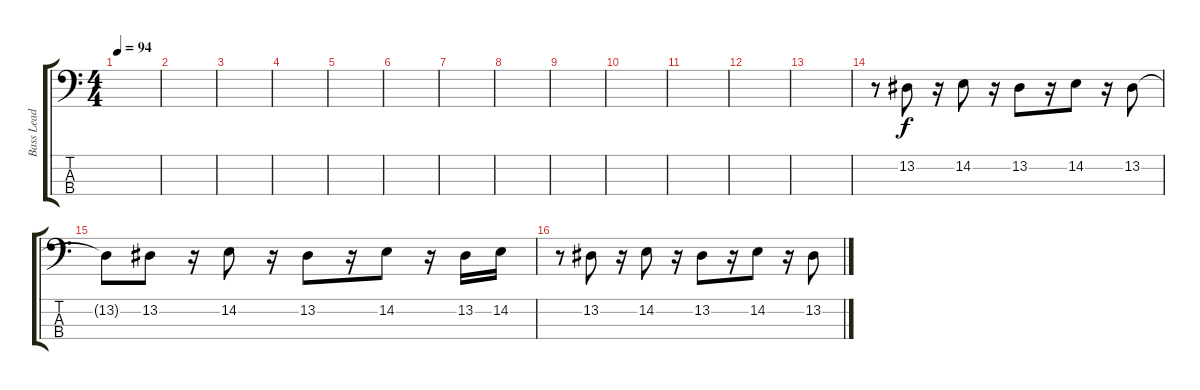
\track ("Bass Lead" "Bass Lead") {instrument lead8bassandlead}
\staff {score tabs}
\tuning (G2 D2 A1 E1) {hide}
\ts (4 4)
\tempo 94
\clef f4
\ks c
|
|
|
|
|
|
|
|
|
|
|
|
|
r.8 13.2.8 r.16 14.2.8 r.16 13.2.8 r.16 14.2.8 r.16 13.2.8 |
13.2{t}.8 13.2.8 r.16 14.2.8 r.16 13.2.8 r.16 14.2.8 r.16 13.2.16 14.2.16 |
r.8 13.2.8 r.16 14.2.8 r.16 13.2.8 r.16 14.2.8 r.16 13.2.8
